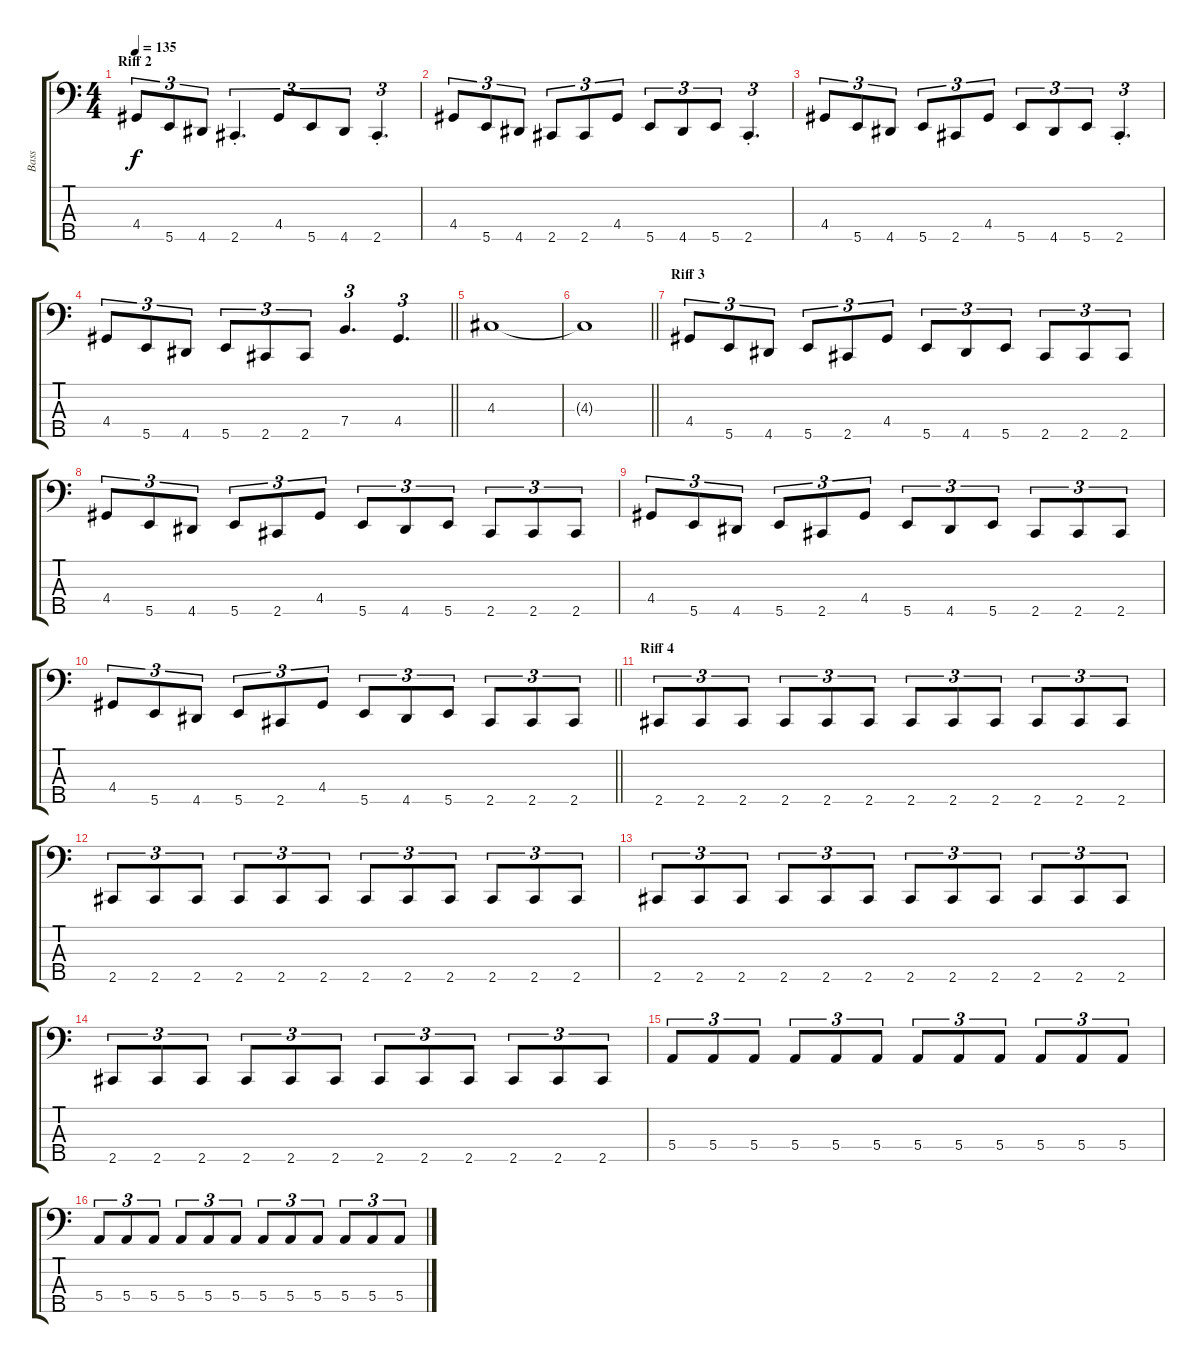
\track ("Bass" "Bass") {instrument electricbassfinger}
\staff {score tabs}
\tuning (G2 D2 A1 E1 B0) {hide}
\ts (4 4)
\section ("" "Riff 2")
\tempo 135
\clef f4
\ks c
4.4.8{tu (3 2) dy f} 5.5.8{tu (3 2)} 4.5.8{tu (3 2)} 2.5{st}.4{d tu (3 2)} 4.4.8{tu (3 2)} 5.5.8{tu (3 2)} 4.5.8{tu (3 2)} 2.5{st}.4{d tu (3 2)} |
4.4.8{tu (3 2)} 5.5.8{tu (3 2)} 4.5.8{tu (3 2)} 2.5.8{tu (3 2)} 2.5.8{tu (3 2)} 4.4.8{tu (3 2)} 5.5.8{tu (3 2)} 4.5.8{tu (3 2)} 5.5.8{tu (3 2)} 2.5{st}.4{d tu (3 2)} |
4.4.8{tu (3 2)} 5.5.8{tu (3 2)} 4.5.8{tu (3 2)} 5.5.8{tu (3 2)} 2.5.8{tu (3 2)} 4.4.8{tu (3 2)} 5.5.8{tu (3 2)} 4.5.8{tu (3 2)} 5.5.8{tu (3 2)} 2.5{st}.4{d tu (3 2)} |
\barLineRight lightlight
4.4.8{tu (3 2)} 5.5.8{tu (3 2)} 4.5.8{tu (3 2)} 5.5.8{tu (3 2)} 2.5.8{tu (3 2)} 2.5.8{tu (3 2)} 7.4.4{d tu (3 2)} 4.4.4{d tu (3 2)} |
\section ("" "")
4.3.1 |
\barLineRight lightlight
4.3{t}.1 |
\section ("" "Riff 3")
4.4.8{tu (3 2)} 5.5.8{tu (3 2)} 4.5.8{tu (3 2)} 5.5.8{tu (3 2)} 2.5.8{tu (3 2)} 4.4.8{tu (3 2)} 5.5.8{tu (3 2)} 4.5.8{tu (3 2)} 5.5.8{tu (3 2)} 2.5.8{tu (3 2)} 2.5.8{tu (3 2)} 2.5.8{tu (3 2)} |
4.4.8{tu (3 2)} 5.5.8{tu (3 2)} 4.5.8{tu (3 2)} 5.5.8{tu (3 2)} 2.5.8{tu (3 2)} 4.4.8{tu (3 2)} 5.5.8{tu (3 2)} 4.5.8{tu (3 2)} 5.5.8{tu (3 2)} 2.5.8{tu (3 2)} 2.5.8{tu (3 2)} 2.5.8{tu (3 2)} |
4.4.8{tu (3 2)} 5.5.8{tu (3 2)} 4.5.8{tu (3 2)} 5.5.8{tu (3 2)} 2.5.8{tu (3 2)} 4.4.8{tu (3 2)} 5.5.8{tu (3 2)} 4.5.8{tu (3 2)} 5.5.8{tu (3 2)} 2.5.8{tu (3 2)} 2.5.8{tu (3 2)} 2.5.8{tu (3 2)} |
\barLineRight lightlight
4.4.8{tu (3 2)} 5.5.8{tu (3 2)} 4.5.8{tu (3 2)} 5.5.8{tu (3 2)} 2.5.8{tu (3 2)} 4.4.8{tu (3 2)} 5.5.8{tu (3 2)} 4.5.8{tu (3 2)} 5.5.8{tu (3 2)} 2.5.8{tu (3 2)} 2.5.8{tu (3 2)} 2.5.8{tu (3 2)} |
\section ("" "Riff 4")
2.5.8{tu (3 2)} 2.5.8{tu (3 2)} 2.5.8{tu (3 2)} 2.5.8{tu (3 2)} 2.5.8{tu (3 2)} 2.5.8{tu (3 2)} 2.5.8{tu (3 2)} 2.5.8{tu (3 2)} 2.5.8{tu (3 2)} 2.5.8{tu (3 2)} 2.5.8{tu (3 2)} 2.5.8{tu (3 2)} |
2.5.8{tu (3 2)} 2.5.8{tu (3 2)} 2.5.8{tu (3 2)} 2.5.8{tu (3 2)} 2.5.8{tu (3 2)} 2.5.8{tu (3 2)} 2.5.8{tu (3 2)} 2.5.8{tu (3 2)} 2.5.8{tu (3 2)} 2.5.8{tu (3 2)} 2.5.8{tu (3 2)} 2.5.8{tu (3 2)} |
2.5.8{tu (3 2)} 2.5.8{tu (3 2)} 2.5.8{tu (3 2)} 2.5.8{tu (3 2)} 2.5.8{tu (3 2)} 2.5.8{tu (3 2)} 2.5.8{tu (3 2)} 2.5.8{tu (3 2)} 2.5.8{tu (3 2)} 2.5.8{tu (3 2)} 2.5.8{tu (3 2)} 2.5.8{tu (3 2)} |
2.5.8{tu (3 2)} 2.5.8{tu (3 2)} 2.5.8{tu (3 2)} 2.5.8{tu (3 2)} 2.5.8{tu (3 2)} 2.5.8{tu (3 2)} 2.5.8{tu (3 2)} 2.5.8{tu (3 2)} 2.5.8{tu (3 2)} 2.5.8{tu (3 2)} 2.5.8{tu (3 2)} 2.5.8{tu (3 2)} |
5.4.8{tu (3 2)} 5.4.8{tu (3 2)} 5.4.8{tu (3 2)} 5.4.8{tu (3 2)} 5.4.8{tu (3 2)} 5.4.8{tu (3 2)} 5.4.8{tu (3 2)} 5.4.8{tu (3 2)} 5.4.8{tu (3 2)} 5.4.8{tu (3 2)} 5.4.8{tu (3 2)} 5.4.8{tu (3 2)} |
5.4.8{tu (3 2)} 5.4.8{tu (3 2)} 5.4.8{tu (3 2)} 5.4.8{tu (3 2)} 5.4.8{tu (3 2)} 5.4.8{tu (3 2)} 5.4.8{tu (3 2)} 5.4.8{tu (3 2)} 5.4.8{tu (3 2)} 5.4.8{tu (3 2)} 5.4.8{tu (3 2)} 5.4.8{tu (3 2)}
